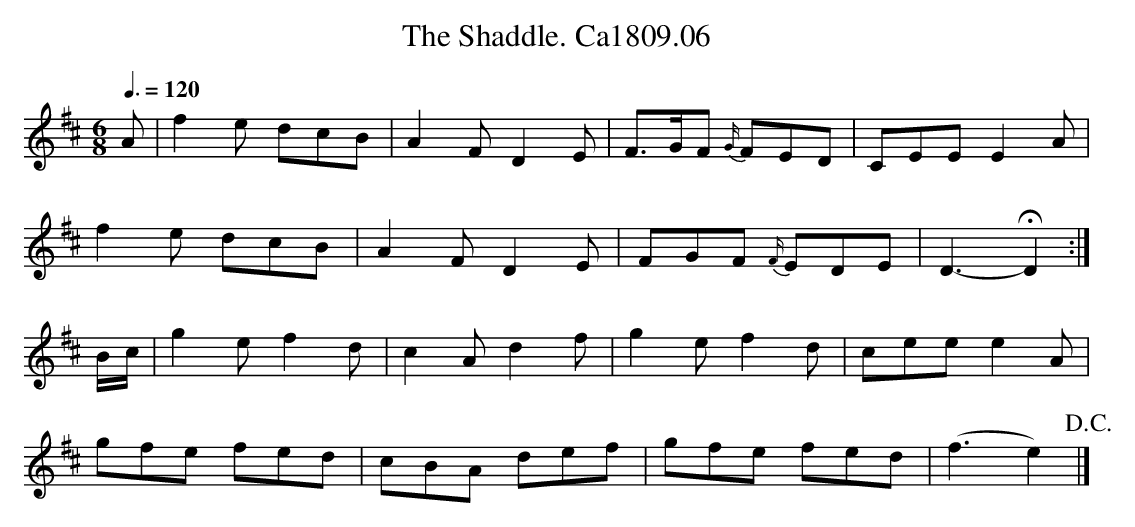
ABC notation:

X:1
T:Shaddle. Ca1809.06, The
M:6/8
L:1/8
Q:3/8=120
K:D
A|f2 e dcB|A2 F D2 E|F>GF {G/}FED|CEE E2 A|
f2 e dcB|A2 F D2 E|FGF {F/}EDE|D3- HD2:|
B/c/|g2 e f2 d|c2 A d2 f|g2 e f2 d|cee e2 A|
gfe fed|cBA def|gfe fed|(f3e2) !D.C.!|]
